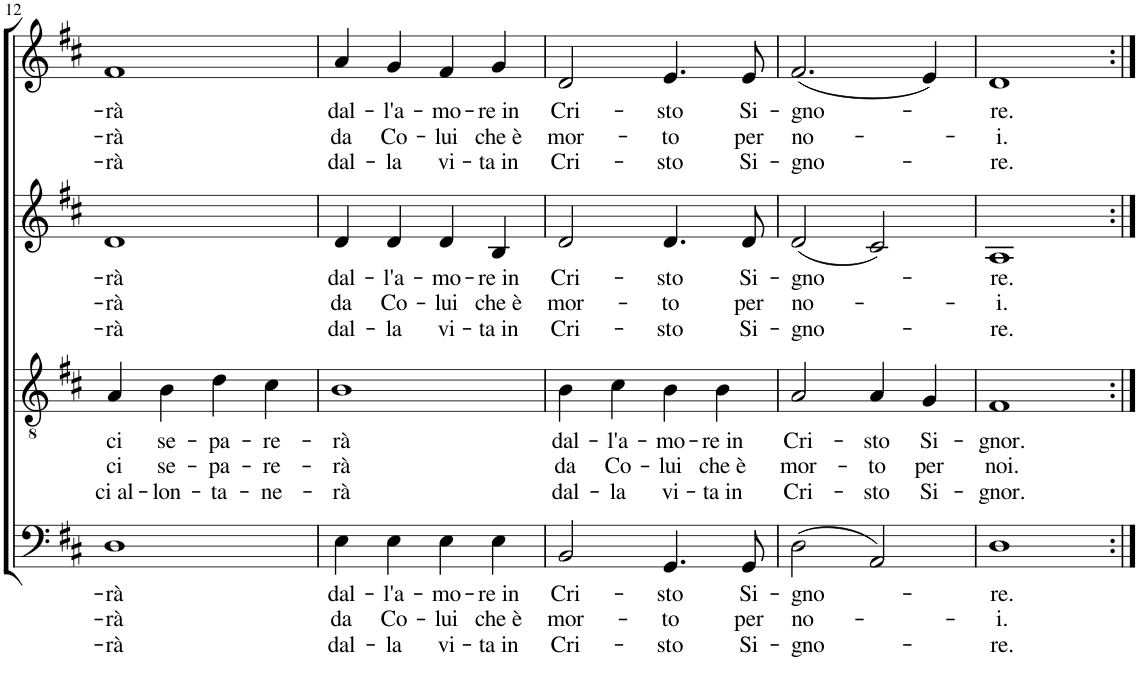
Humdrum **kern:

**kern	**text	**text	**text	**kern	**text	**text	**text	**kern	**text	**text	**text	**kern	**text	**text	**text
*part4	*part4	*part4	*part4	*part3	*part3	*part3	*part3	*part2	*part2	*part2	*part2	*part1	*part1	*part1	*part1
*staff4	*staff4	*staff4	*staff4	*staff3	*staff3	*staff3	*staff3	*staff2	*staff2	*staff2	*staff2	*staff1	*staff1	*staff1	*staff1
*I"Bassi	*	*	*	*I"Tenori	*	*	*	*I"Contralti	*	*	*	*I"Soprani	*	*	*
!!LO:PB:g=z
*clefF4	*	*	*	*clefGv2	*	*	*	*clefG2	*	*	*	*clefG2	*	*	*
*k[f#c#]	*	*	*	*k[f#c#]	*	*	*	*k[f#c#]	*	*	*	*k[f#c#]	*	*	*
*D:	*	*	*	*D:	*	*	*	*D:	*	*	*	*D:	*	*	*
*M4/4	*	*	*	*M4/4	*	*	*	*M4/4	*	*	*	*M4/4	*	*	*
=12	=12	=12	=12	=12	=12	=12	=12	=12	=12	=12	=12	=12	=12	=12	=12
!	!LO:LY:b	!LO:LY:b	!LO:LY:b	!	!LO:LY:b	!LO:LY:b	!LO:LY:b	!	!LO:LY:b	!LO:LY:b	!LO:LY:b	!	!LO:LY:b	!LO:LY:b	!LO:LY:b
1D	-rà	-rà	-rà	4A/	ci	ci	ci al-	1d	-rà	-rà	-rà	1f#	-rà	-rà	-rà
!	!	!	!	!	!LO:LY:b	!LO:LY:b	!LO:LY:b	!	!	!	!	!	!	!	!
.	.	.	.	4B\	se-	se-	-lon-	.	.	.	.	.	.	.	.
!	!	!	!	!	!LO:LY:b	!LO:LY:b	!LO:LY:b	!	!	!	!	!	!	!	!
.	.	.	.	4d\	-pa-	-pa-	-ta-	.	.	.	.	.	.	.	.
!	!	!	!	!	!LO:LY:b	!LO:LY:b	!LO:LY:b	!	!	!	!	!	!	!	!
.	.	.	.	4c#\	-re-	-re-	-ne-	.	.	.	.	.	.	.	.
=13	=13	=13	=13	=13	=13	=13	=13	=13	=13	=13	=13	=13	=13	=13	=13
!	!LO:LY:b	!LO:LY:b	!LO:LY:b	!	!LO:LY:b	!LO:LY:b	!LO:LY:b	!	!LO:LY:b	!LO:LY:b	!LO:LY:b	!	!LO:LY:b	!LO:LY:b	!LO:LY:b
4E\	dal-	da	dal-	1B	-rà	-rà	-rà	4d/	dal-	da	dal-	4a/	dal-	da	dal-
!	!LO:LY:b	!LO:LY:b	!LO:LY:b	!	!	!	!	!	!LO:LY:b	!LO:LY:b	!LO:LY:b	!	!LO:LY:b	!LO:LY:b	!LO:LY:b
4E\	-l'a-	Co-	-la	.	.	.	.	4d/	-l'a-	Co-	-la	4g/	-l'a-	Co-	-la
!	!LO:LY:b	!LO:LY:b	!LO:LY:b	!	!	!	!	!	!LO:LY:b	!LO:LY:b	!LO:LY:b	!	!LO:LY:b	!LO:LY:b	!LO:LY:b
4E\	-mo-	-lui	vi-	.	.	.	.	4d/	-mo-	-lui	vi-	4f#/	-mo-	-lui	vi-
!	!LO:LY:b	!LO:LY:b	!LO:LY:b	!	!	!	!	!	!LO:LY:b	!LO:LY:b	!LO:LY:b	!	!LO:LY:b	!LO:LY:b	!LO:LY:b
4E\	-re in	che è	-ta in	.	.	.	.	4B/	-re in	che è	-ta in	4g/	-re in	che è	-ta in
=14	=14	=14	=14	=14	=14	=14	=14	=14	=14	=14	=14	=14	=14	=14	=14
!	!LO:LY:b	!LO:LY:b	!LO:LY:b	!	!LO:LY:b	!LO:LY:b	!LO:LY:b	!	!LO:LY:b	!LO:LY:b	!LO:LY:b	!	!LO:LY:b	!LO:LY:b	!LO:LY:b
2BB/	Cri-	mor-	Cri-	4B\	dal-	da	dal-	2d/	Cri-	mor-	Cri-	2d/	Cri-	mor-	Cri-
!	!	!	!	!	!LO:LY:b	!LO:LY:b	!LO:LY:b	!	!	!	!	!	!	!	!
.	.	.	.	4c#\	-l'a-	Co-	-la	.	.	.	.	.	.	.	.
!	!LO:LY:b	!LO:LY:b	!LO:LY:b	!	!LO:LY:b	!LO:LY:b	!LO:LY:b	!	!LO:LY:b	!LO:LY:b	!LO:LY:b	!	!LO:LY:b	!LO:LY:b	!LO:LY:b
4.GG/	-sto	-to	-sto	4B\	-mo-	-lui	vi-	4.d/	-sto	-to	-sto	4.e/	-sto	-to	-sto
!	!	!	!	!	!LO:LY:b	!LO:LY:b	!LO:LY:b	!	!	!	!	!	!	!	!
.	.	.	.	4B\	-re in	che è	-ta in	.	.	.	.	.	.	.	.
!	!LO:LY:b	!LO:LY:b	!LO:LY:b	!	!	!	!	!	!LO:LY:b	!LO:LY:b	!LO:LY:b	!	!LO:LY:b	!LO:LY:b	!LO:LY:b
8GG/	Si-	per	Si-	.	.	.	.	8d/	Si-	per	Si-	8e/	Si-	per	Si-
=15	=15	=15	=15	=15	=15	=15	=15	=15	=15	=15	=15	=15	=15	=15	=15
!	!LO:LY:b	!LO:LY:b	!LO:LY:b	!	!LO:LY:b	!LO:LY:b	!LO:LY:b	!	!LO:LY:b	!LO:LY:b	!LO:LY:b	!	!LO:LY:b	!LO:LY:b	!LO:LY:b
(2D\	-gno-	no-	-gno-	2A/	Cri-	mor-	Cri-	(2d/	-gno-	no-	-gno-	(2.f#/	-gno-	no-	-gno-
!	!	!	!	!	!LO:LY:b	!LO:LY:b	!LO:LY:b	!	!	!	!	!	!	!	!
2AA/)	.	.	.	4A/	-sto	-to	-sto	2c#/)	.	.	.	.	.	.	.
!	!	!	!	!	!LO:LY:b	!LO:LY:b	!LO:LY:b	!	!	!	!	!	!	!	!
.	.	.	.	4G/	Si-	per	Si-	.	.	.	.	4e/)	.	.	.
=16	=16	=16	=16	=16	=16	=16	=16	=16	=16	=16	=16	=16	=16	=16	=16
!	!LO:LY:b	!LO:LY:b	!LO:LY:b	!	!LO:LY:b	!LO:LY:b	!LO:LY:b	!	!LO:LY:b	!LO:LY:b	!LO:LY:b	!	!LO:LY:b	!LO:LY:b	!LO:LY:b
1D	-re.	-i.	-re.	1F#	-gnor.	noi.	-gnor.	1A	-re.	-i.	-re.	1d	-re.	-i.	-re.
=:|!	=:|!	=:|!	=:|!	=:|!	=:|!	=:|!	=:|!	=:|!	=:|!	=:|!	=:|!	=:|!	=:|!	=:|!	=:|!
*-	*-	*-	*-	*-	*-	*-	*-	*-	*-	*-	*-	*-	*-	*-	*-
